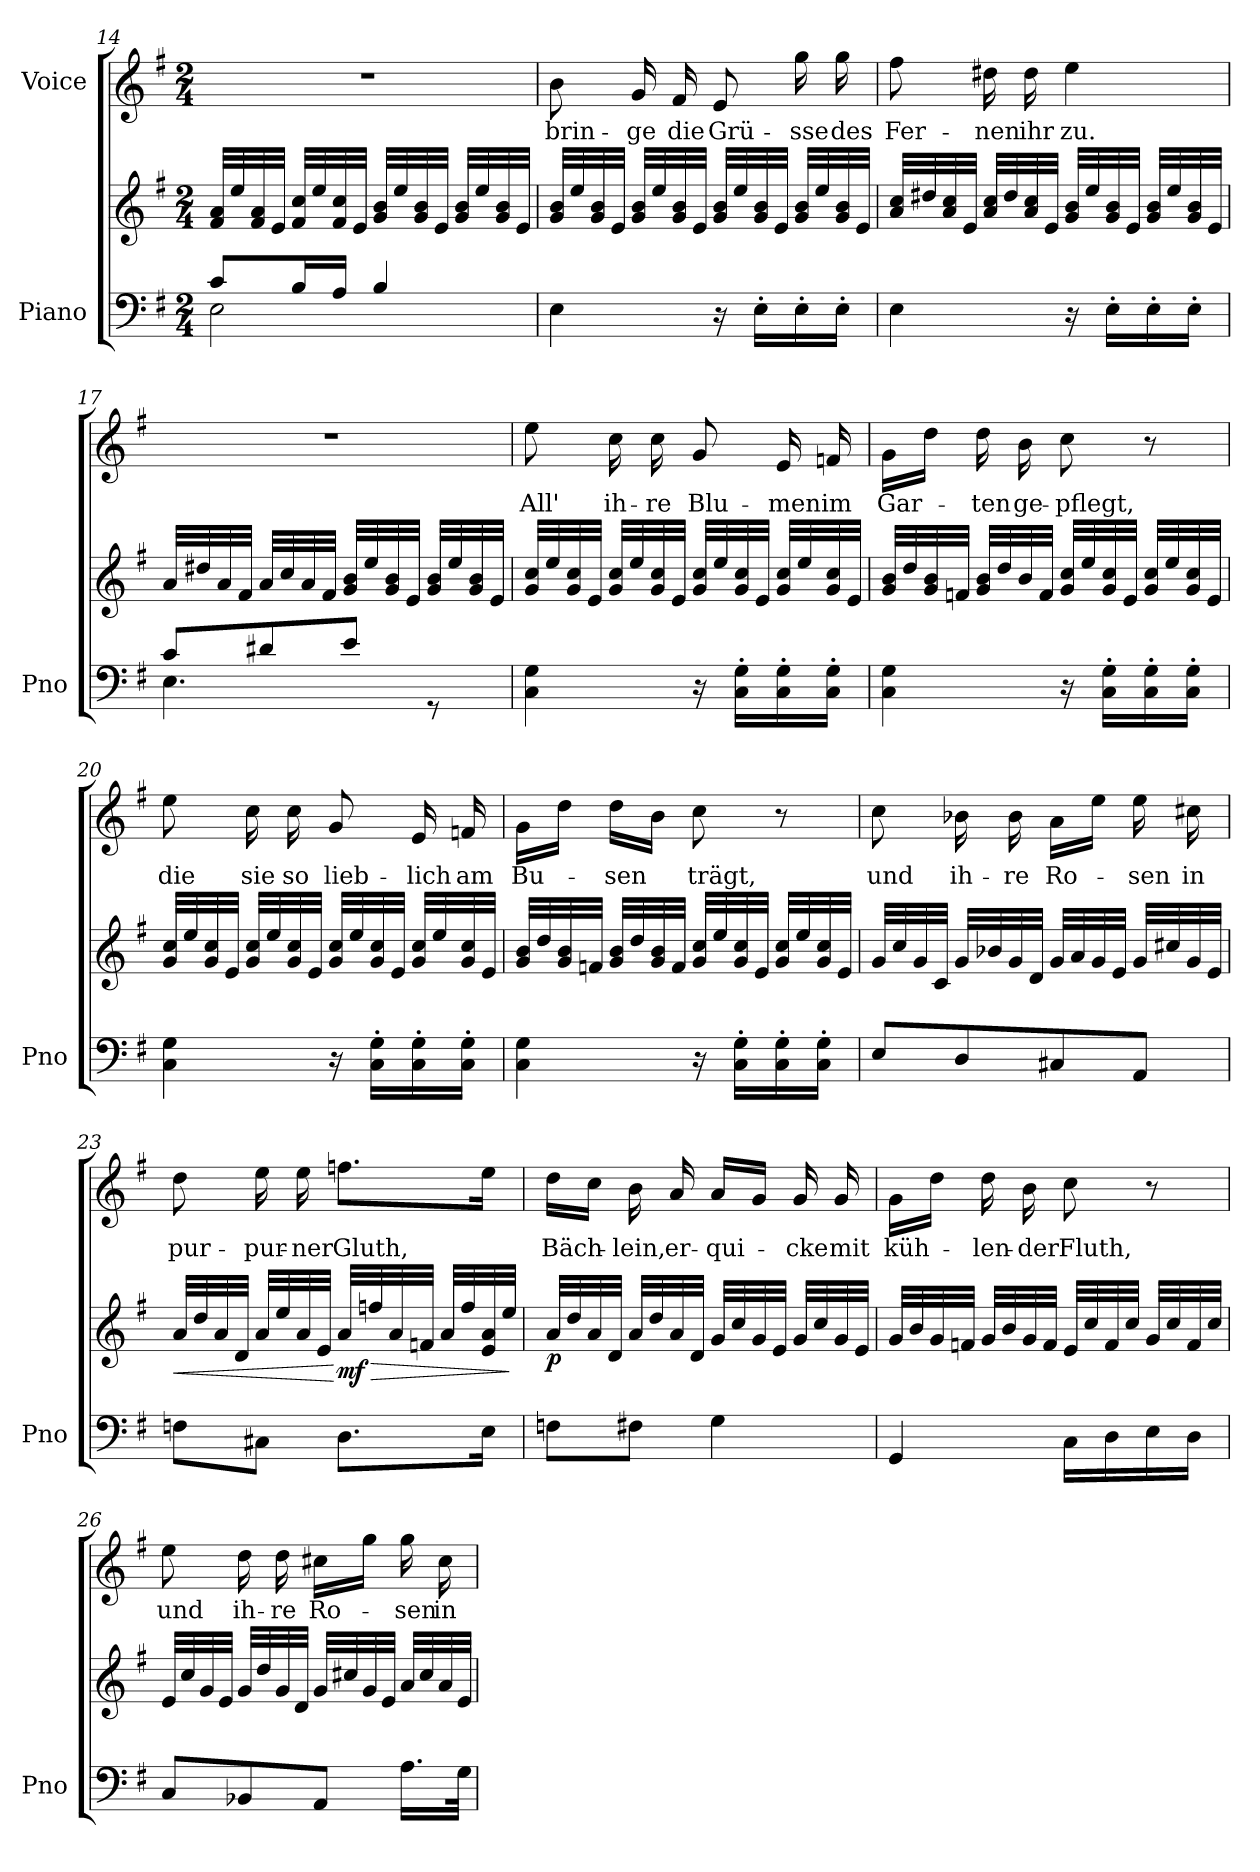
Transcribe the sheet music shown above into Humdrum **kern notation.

**kern	**kern	**dynam	**kern	**text
*part2	*part2	*part2	*part1	*part1
*staff3	*staff2	*staff2/3	*staff1	*staff1
*I"Piano	*	*	*I"Voice	*
*I'Pno	*	*	*	*
*clefF4	*clefG2	*	*clefG2	*
*k[f#]	*k[f#]	*	*k[f#]	*
*M2/4	*M2/4	*	*M2/4	*
=14	=14	=14	=14	=14
*^	*	*	*	*
8c/L	2E\	32f#/ 32a/LLL	.	2r	.
.	.	32ee/	.	.	.
.	.	32f#/ 32a/	.	.	.
.	.	32e/JJJ	.	.	.
16B/L	.	32f#/ 32cc/LLL	.	.	.
.	.	32ee/	.	.	.
16A/JJ	.	32f#/ 32cc/	.	.	.
.	.	32e/JJJ	.	.	.
4B/	.	32g/ 32b/LLL	.	.	.
.	.	32ee/	.	.	.
.	.	32g/ 32b/	.	.	.
.	.	32e/JJJ	.	.	.
.	.	32g/ 32b/LLL	.	.	.
.	.	32ee/	.	.	.
.	.	32g/ 32b/	.	.	.
.	.	32e/JJJ	.	.	.
*v	*v	*	*	*	*
=15	=15	=15	=15	=15
!	!	!	!	!LO:LY:b
4E\	32g/ 32b/LLL	.	8b\	brin-
.	32ee/	.	.	.
.	32g/ 32b/	.	.	.
.	32e/JJJ	.	.	.
!	!	!	!	!LO:LY:b
.	32g/ 32b/LLL	.	16g/	-ge
.	32ee/	.	.	.
!	!	!	!	!LO:LY:b
.	32g/ 32b/	.	16f#/	die
.	32e/JJJ	.	.	.
!	!	!	!	!LO:LY:b
16r	32g/ 32b/LLL	.	8e/	Grü-
.	32ee/	.	.	.
16E'\LL	32g/ 32b/	.	.	.
.	32e/JJJ	.	.	.
!	!	!	!	!LO:LY:b
16E'\	32g/ 32b/LLL	.	16gg\	-sse
.	32ee/	.	.	.
!	!	!	!	!LO:LY:b
16E'\JJ	32g/ 32b/	.	16gg\	des
.	32e/JJJ	.	.	.
!!LO:LB:g=z
=16	=16	=16	=16	=16
!	!	!	!	!LO:LY:b
4E\	32a/ 32cc/LLL	.	8ff#\	Fer-
.	32dd#X/	.	.	.
.	32a/ 32cc/	.	.	.
.	32e/JJJ	.	.	.
!	!	!	!	!LO:LY:b
.	32a/ 32cc/LLL	.	16dd#X\	-nen
.	32dd#/	.	.	.
!	!	!	!	!LO:LY:b
.	32a/ 32cc/	.	16dd#\	ihr
.	32e/JJJ	.	.	.
!	!	!	!	!LO:LY:b
16r	32g/ 32b/LLL	.	4ee\	zu.
.	32ee/	.	.	.
16E'\LL	32g/ 32b/	.	.	.
.	32e/JJJ	.	.	.
16E'\	32g/ 32b/LLL	.	.	.
.	32ee/	.	.	.
16E'\JJ	32g/ 32b/	.	.	.
.	32e/JJJ	.	.	.
=17	=17	=17	=17	=17
*^	*	*	*	*
8c/L	4.E\	32a/LLL	.	2r	.
.	.	32dd#X/	.	.	.
.	.	32a/	.	.	.
.	.	32f#/JJJ	.	.	.
8d#X/	.	32a/LLL	.	.	.
.	.	32cc/	.	.	.
.	.	32a/	.	.	.
.	.	32f#/JJJ	.	.	.
8e/J	.	32g/ 32b/LLL	.	.	.
.	.	32ee/	.	.	.
.	.	32g/ 32b/	.	.	.
.	.	32e/JJJ	.	.	.
8rGG	8ryy	32g/ 32b/LLL	.	.	.
.	.	32ee/	.	.	.
.	.	32g/ 32b/	.	.	.
.	.	32e/JJJ	.	.	.
*v	*v	*	*	*	*
=18	=18	=18	=18	=18
!	!	!	!	!LO:LY:b
4C\ 4G\	32g/ 32cc/LLL	.	8ee\	All'
.	32ee/	.	.	.
.	32g/ 32cc/	.	.	.
.	32e/JJJ	.	.	.
!	!	!	!	!LO:LY:b
.	32g/ 32cc/LLL	.	16cc\	ih-
.	32ee/	.	.	.
!	!	!	!	!LO:LY:b
.	32g/ 32cc/	.	16cc\	-re
.	32e/JJJ	.	.	.
!	!	!	!	!LO:LY:b
16r	32g/ 32cc/LLL	.	8g/	Blu-
.	32ee/	.	.	.
16C\' 16G\'LL	32g/ 32cc/	.	.	.
.	32e/JJJ	.	.	.
!	!	!	!	!LO:LY:b
16C\' 16G\'	32g/ 32cc/LLL	.	16e/	-men
.	32ee/	.	.	.
!	!	!	!	!LO:LY:b
16C\' 16G\'JJ	32g/ 32cc/	.	16fn/	im
.	32e/JJJ	.	.	.
!!LO:LB:g=z
=19	=19	=19	=19	=19
!	!	!	!	!LO:LY:b
4C\ 4G\	32g/ 32b/LLL	.	16g\LL	Gar-
.	32dd/	.	.	.
.	32g/ 32b/	.	16dd\JJ	.
.	32fn/JJJ	.	.	.
!	!	!	!	!LO:LY:b
.	32g/ 32b/LLL	.	16dd\	-ten
.	32dd/	.	.	.
!	!	!	!	!LO:LY:b
.	32b/	.	16b\	ge-
.	32f/JJJ	.	.	.
!	!	!	!	!LO:LY:b
16r	32g/ 32cc/LLL	.	8cc\	-pflegt,
.	32ee/	.	.	.
16C\' 16G\'LL	32g/ 32cc/	.	.	.
.	32e/JJJ	.	.	.
16C\' 16G\'	32g/ 32cc/LLL	.	8r	.
.	32ee/	.	.	.
16C\' 16G\'JJ	32g/ 32cc/	.	.	.
.	32e/JJJ	.	.	.
=20	=20	=20	=20	=20
!	!	!	!	!LO:LY:b
4C\ 4G\	32g/ 32cc/LLL	.	8ee\	die
.	32ee/	.	.	.
.	32g/ 32cc/	.	.	.
.	32e/JJJ	.	.	.
!	!	!	!	!LO:LY:b
.	32g/ 32cc/LLL	.	16cc\	sie
.	32ee/	.	.	.
!	!	!	!	!LO:LY:b
.	32g/ 32cc/	.	16cc\	so
.	32e/JJJ	.	.	.
!	!	!	!	!LO:LY:b
16r	32g/ 32cc/LLL	.	8g/	lieb-
.	32ee/	.	.	.
16C\' 16G\'LL	32g/ 32cc/	.	.	.
.	32e/JJJ	.	.	.
!	!	!	!	!LO:LY:b
16C\' 16G\'	32g/ 32cc/LLL	.	16e/	-lich
.	32ee/	.	.	.
!	!	!	!	!LO:LY:b
16C\' 16G\'JJ	32g/ 32cc/	.	16fn/	am
.	32e/JJJ	.	.	.
=21	=21	=21	=21	=21
!	!	!	!	!LO:LY:b
4C\ 4G\	32g/ 32b/LLL	.	16g\LL	Bu-
.	32dd/	.	.	.
.	32g/ 32b/	.	16dd\JJ	.
.	32fn/JJJ	.	.	.
!	!	!	!	!LO:LY:b
.	32g/ 32b/LLL	.	16dd\LL	-sen
.	32dd/	.	.	.
.	32g/ 32b/	.	16b\JJ	.
.	32f/JJJ	.	.	.
!	!	!	!	!LO:LY:b
16r	32g/ 32cc/LLL	.	8cc\	trägt,
.	32ee/	.	.	.
16C\' 16G\'LL	32g/ 32cc/	.	.	.
.	32e/JJJ	.	.	.
16C\' 16G\'	32g/ 32cc/LLL	.	8r	.
.	32ee/	.	.	.
16C\' 16G\'JJ	32g/ 32cc/	.	.	.
.	32e/JJJ	.	.	.
!!LO:LB:g=z
=22	=22	=22	=22	=22
!	!	!	!	!LO:LY:b
8E/L	32g/LLL	.	8cc\	und
.	32cc/	.	.	.
.	32g/	.	.	.
.	32c/JJJ	.	.	.
!	!	!	!	!LO:LY:b
8D/	32g/LLL	.	16b-X\	ih-
.	32b-X/	.	.	.
!	!	!	!	!LO:LY:b
.	32g/	.	16b-\	-re
.	32d/JJJ	.	.	.
!	!	!	!	!LO:LY:b
8C#X/	32g/LLL	.	16a\LL	Ro-
.	32a/	.	.	.
.	32g/	.	16ee\JJ	.
.	32e/JJJ	.	.	.
!	!	!	!	!LO:LY:b
8AA/J	32g/LLL	.	16ee\	-sen
.	32cc#X/	.	.	.
!	!	!	!	!LO:LY:b
.	32g/	.	16cc#X\	in
.	32e/JJJ	.	.	.
=23	=23	=23	=23	=23
!	!	!LO:HP:b	!	!LO:LY:b
8Fn\L	32a/LLL	<	8dd\	pur-
.	32dd/	.	.	.
.	32a/	.	.	.
.	32d/JJJ	.	.	.
!	!	!	!	!LO:LY:b
8C#X\J	32a/LLL	.	16ee\	-pur-
.	32ee/	.	.	.
!	!	!	!	!LO:LY:b
.	32a/	.	16ee\	-ner
.	32e/JJJ	.	.	.
!	!	!LO:HP:n=1:b	!	!LO:LY:b
!	!	!LO:DY:n=1:b	!	!
8.D\L	32a/LLL	[ > mf	8.ffn\L	Gluth,
.	32ffn/	.	.	.
.	32a/	.	.	.
.	32fn/JJJ	.	.	.
.	32a/LLL	.	.	.
.	32ff/	.	.	.
16E\Jk	32e/ 32a/	.	16ee\Jk	.
.	32ee/JJJ	.	.	.
.	.	]	.	.
=24	=24	=24	=24	=24
!	!	!LO:DY:b	!	!LO:LY:b
8Fn\L	32a/LLL	p	16dd\LL	Bäch-
.	32dd/	.	.	.
.	32a/	.	16cc\JJ	.
.	32d/JJJ	.	.	.
!	!	!	!	!LO:LY:b
8F#X\J	32a/LLL	.	16b\	-lein,
.	32dd/	.	.	.
!	!	!	!	!LO:LY:b
.	32a/	.	16a/	er-
.	32d/JJJ	.	.	.
!	!	!	!	!LO:LY:b
4G\	32g/LLL	.	16a/LL	-qui-
.	32cc/	.	.	.
.	32g/	.	16g/JJ	.
.	32e/JJJ	.	.	.
!	!	!	!	!LO:LY:b
.	32g/LLL	.	16g/	-cke
.	32cc/	.	.	.
!	!	!	!	!LO:LY:b
.	32g/	.	16g/	mit
.	32e/JJJ	.	.	.
!!LO:LB:g=z
=25	=25	=25	=25	=25
!	!	!	!	!LO:LY:b
4GG/	32g/LLL	.	16g\LL	küh-
.	32b/	.	.	.
.	32g/	.	16dd\JJ	.
.	32fn/JJJ	.	.	.
!	!	!	!	!LO:LY:b
.	32g/LLL	.	16dd\	-len-
.	32b/	.	.	.
!	!	!	!	!LO:LY:b
.	32g/	.	16b\	-der
.	32f/JJJ	.	.	.
!	!	!	!	!LO:LY:b
16C\LL	32e/LLL	.	8cc\	Fluth,
.	32cc/	.	.	.
16D\	32f/	.	.	.
.	32cc/JJJ	.	.	.
16E\	32g/LLL	.	8r	.
.	32cc/	.	.	.
16D\JJ	32f/	.	.	.
.	32cc/JJJ	.	.	.
=26	=26	=26	=26	=26
!	!	!	!	!LO:LY:b
8C/L	32e/LLL	.	8ee\	und
.	32cc/	.	.	.
.	32g/	.	.	.
.	32e/JJJ	.	.	.
!	!	!	!	!LO:LY:b
8BB-X/	32g/LLL	.	16dd\	ih-
.	32dd/	.	.	.
!	!	!	!	!LO:LY:b
.	32g/	.	16dd\	-re
.	32d/JJJ	.	.	.
!	!	!	!	!LO:LY:b
8AA/J	32g/LLL	.	16cc#X\LL	Ro-
.	32cc#X/	.	.	.
.	32g/	.	16gg\JJ	.
.	32e/JJJ	.	.	.
!	!	!	!	!LO:LY:b
16.A\LL	32a/LLL	.	16gg\	-sen
.	32cc#/	.	.	.
!	!	!	!	!LO:LY:b
.	32a/	.	16cc#\	in
32G\JJk	32e/JJJ	.	.	.
=	=	=	=	=
*-	*-	*-	*-	*-
